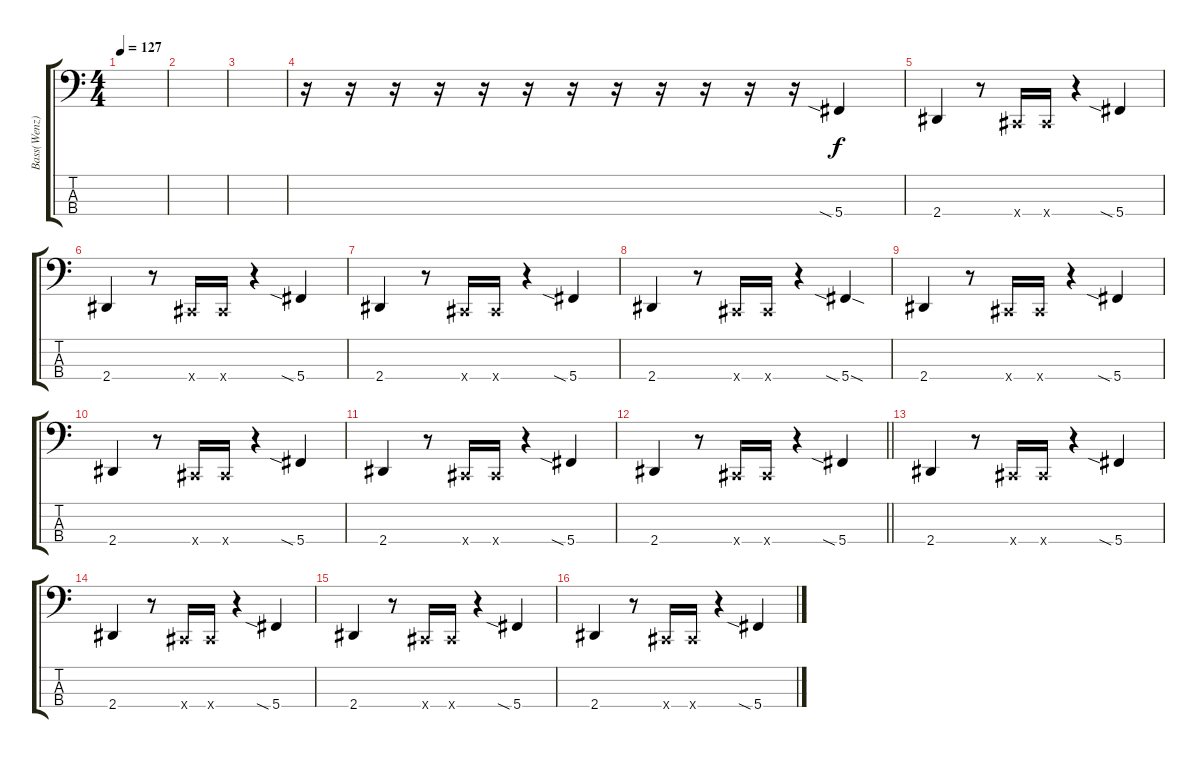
\track ("Bass(Wenz)" "Bass(Wenz)") {instrument electricbassfinger}
\staff {score tabs}
\tuning (Gb2 Db2 Ab1 Db1) {hide}
\ts (4 4)
\tempo 127
\clef f4
\ks c
|
|
|
r.16 r.16 r.16 r.16 r.16 r.16 r.16 r.16 r.16 r.16 r.16 r.16 5.4{sia}.4 |
2.4.4 r.8 0.4{x}.16 0.4{x}.16 r.4 5.4{sia}.4 |
2.4.4 r.8 0.4{x}.16 0.4{x}.16 r.4 5.4{sia}.4 |
2.4.4 r.8 0.4{x}.16 0.4{x}.16 r.4 5.4{sia}.4 |
2.4.4 r.8 0.4{x}.16 0.4{x}.16 r.4 5.4{sia sod}.4 |
2.4.4 r.8 0.4{x}.16 0.4{x}.16 r.4 5.4{sia}.4 |
2.4.4 r.8 0.4{x}.16 0.4{x}.16 r.4 5.4{sia}.4 |
2.4.4 r.8 0.4{x}.16 0.4{x}.16 r.4 5.4{sia}.4 |
\barLineRight lightlight
2.4.4 r.8 0.4{x}.16 0.4{x}.16 r.4 5.4{sia}.4 |
2.4.4 r.8 0.4{x}.16 0.4{x}.16 r.4 5.4{sia}.4 |
2.4.4 r.8 0.4{x}.16 0.4{x}.16 r.4 5.4{sia}.4 |
2.4.4 r.8 0.4{x}.16 0.4{x}.16 r.4 5.4{sia}.4 |
2.4.4 r.8 0.4{x}.16 0.4{x}.16 r.4 5.4{sia}.4
